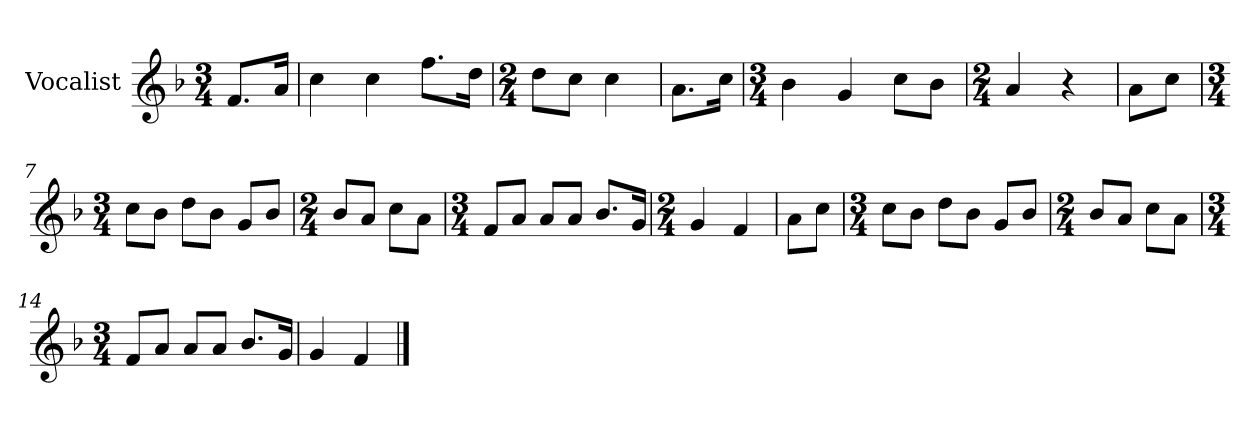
**kern
*part1
*staff1
*I"Vocalist
*k[b-]
*F:
*M3/4
=
8.fL
16aJk
=1
4cc
4cc
8.ffL
16ddJk
=2
*M2/4
8ddL
8ccJ
4cc
=3
8.aL
16ccJk
=4
*M3/4
4b-
4g
8ccL
8b-J
=5
*M2/4
4a
4r
=6
8aL
8ccJ
=7
*M3/4
8ccL
8b-J
8ddL
8b-J
8gL
8b-J
=8
*M2/4
8b-L
8aJ
8ccL
8aJ
=9
*M3/4
8fL
8aJ
8aL
8aJ
8.b-L
16gJk
=10
*M2/4
4g
4f
=11
8aL
8ccJ
=12
*M3/4
8ccL
8b-J
8ddL
8b-J
8gL
8b-J
=13
*M2/4
8b-L
8aJ
8ccL
8aJ
=14
*M3/4
8fL
8aJ
8aL
8aJ
8.b-L
16gJk
=15
4g
4f
==
*-
